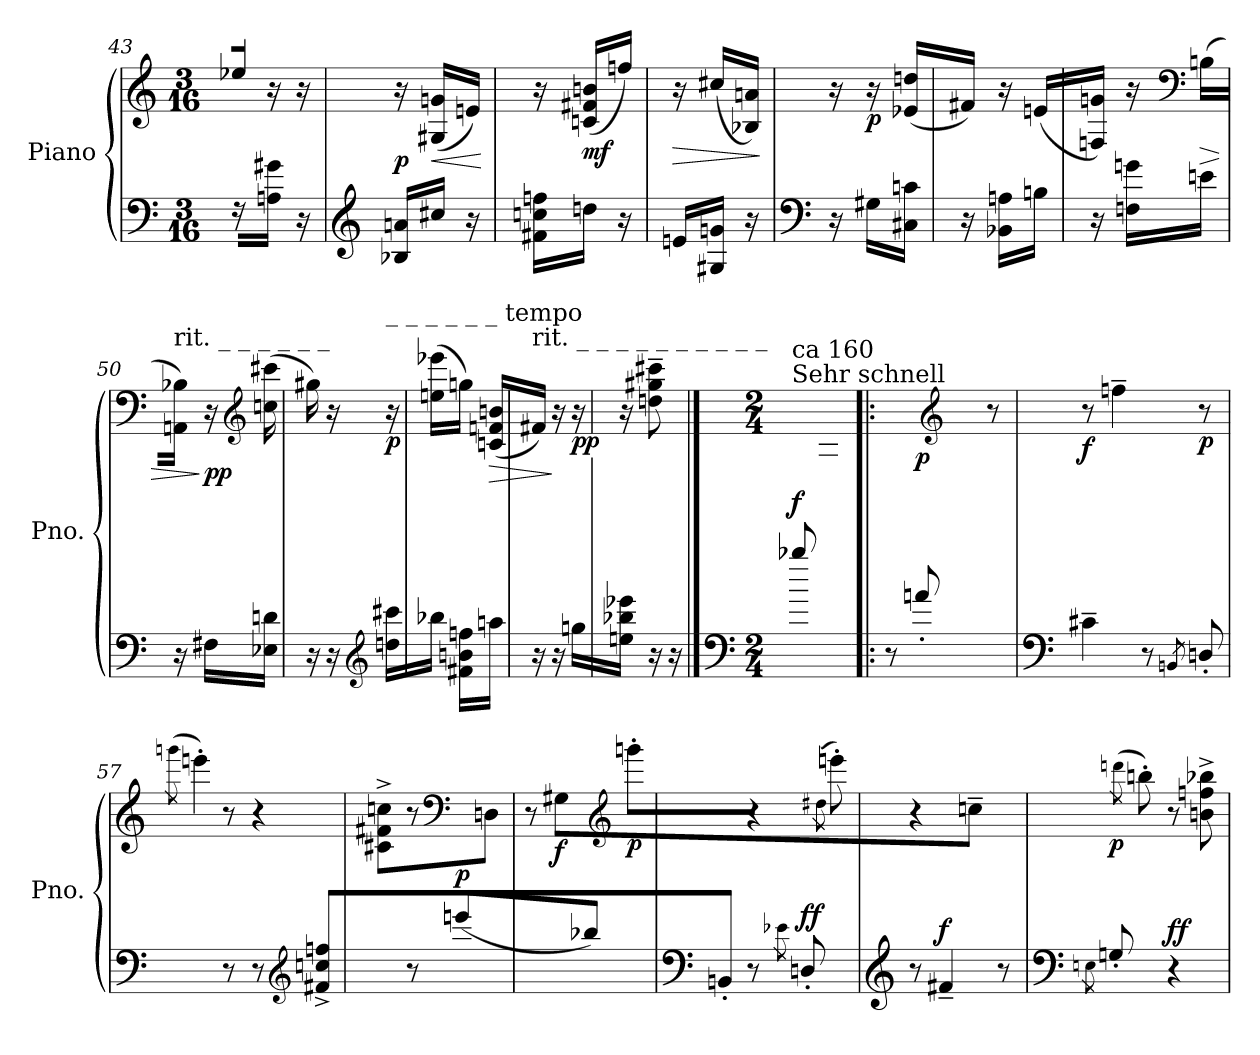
**kern	**kern	**dynam
*part1	*part1	*part1
*staff2	*staff1	*staff1/2
*I"Piano	*	*
*I'Pno.	*	*
*clefF4	*clefG2	*
*k[]	*k[]	*
*M3/16	*M3/16	*
=43	=43	=43
16rF	16ee-X/JJ	.
16An\ 16g#X\Jk	16r	.
16r	16r	.
=44	=44	=44
*clefG2	*	*
!	!	!LO:DY:b
16B-X/ 16an/LL	16r	p
!	!	!LO:HP:b
16cc#X/JJ	(16G#X/ 16gn/LL	<
16r	16en/JJ)	.
.	.	[
=45	=45	=45
16f#X\ 16ccn\ 16ffn\LL	16r	.
!	!	!LO:DY:b
16ddn\JJ	(16cn/ 16f#X/ 16bn/LL	mf
16r	16ffn/JJ)	.
=46	=46	=46
!	!	!LO:HP:b
16en/LL	16r	>
16G#X/ 16gn/JJ	(16cc#X/LL	.
16r	16B-X/ 16an/JJ)	.
.	.	]
!!LO:LB:g=z
=47	=47	=47
*clefF4	*	*
16r	16r	.
!	!	!LO:DY:b
16G#X\LL	16r	p
16C#X\ 16cn\JJ	(16e-X/ 16ddn/LL	.
=48	=48	=48
16r	16f#X/JJ)	.
16BB-X\ 16An\LL	16r	.
16Bn\JJ	(16en/LL	.
=49	=49	=49
16r	16Fn/ 16gn/JJ)	.
16Fn\ 16gn\LL	16r	.
*	*clefF4	*
!	!	!LO:HP:b
16en\JJ	(16Bn\LL	>
=50	=50	=50
*	*MM27	*
!	!LO:TX:a:t=rit.   _    _    _   _   _   _	!
16r	16AAn\ 16B-X\JJ)	.
*	*MM24	*
!	!	!LO:DY:n=1:b
16F#X\LL	16r	] pp
*	*clefG2	*
*	*MM21	*
16E-X\ 16dn\JJ	(16ccn\ 16ccc#X\	.
!!LO:LB:g=z
=51	=51	=51
*	*MM18	*
16r	16gg#X\)	.
*	*MM15	*
16r	16r	.
*clefG2	*	*
*	*MM30	*
!	!LO:TX:a:t=_   _   _   _   _   _   tempo	!
!	!	!LO:DY:b
16ddn\ 16ccc#X\LL	16r	p
=52	=52	=52
16bb-X\JJ	(16een\ 16eee-X\LL	.
16f#X\ 16bn\ 16ffn\LL	16ggn\JJ)	.
!	!	!LO:HP:b
16aan\JJ	(16cn/ 16fn/ 16bn/LL	>
=53	=53	=53
*	*MM27	*
!	!LO:TX:a:t=rit.   _    _    _    _    _    _    _    _    _    _	!
16r	16f#X/JJ)	.
*	*MM24	*
16r	16r	]
*	*MM21	*
!	!	!LO:DY:b
16ggn\LL	16r	pp
=54	=54	=54
*	*MM18	*
16een\ 16bb-X\ 16eee-X\JJ	16r	.
*	*MM15	*
16r	8ddn\~ 8gg#X\~ 8ccc#X\~	.
16r	.	.
!!LO:PB:g=z
==54X1	==54X1	==54X1
*clefF4	*	*
*M2/4	*M2/4	*
*	*MM160	*
*	*^	*
!	!LO:TX:a:t=Sehr schnell	!	!
!	!LO:TX:a:t=ca 160	!	!
!	!	!	!LO:DY:b
(8bb-X/L	8ryy	8ryy	f
8ryy	8ryy	8G#X\J)	.
=55!|:	=55!|:	=55!|:	=55!|:
8r	8ryy	4ryy	.
!	!	!	!LO:DY:b
8an'/L	8ryy	.	p
*	*clefG2	*	*
8ryy	8ryy	8an'\J	.
8ryy	8r	8ryy	.
*	*v	*v	*
=56	=56	=56
*clefF4	*	*
*	*^	*
!	!	!	!LO:DY:b
*	*v	*v	*
4c#X~\	8r	f
.	4ffn~\	.
8r	.	.
8qBBn/	.	.
!	!	!LO:DY:b
8Dn'/L	8r	p
=57	=57	=57
*	*^	*
.	.	(8qgggn\	.
8ryy	8ryy	8eeen'\J)	.
8r	8r	4.ryy	.
8r	4r	.	.
*clefG2	*	*	*
8f#X/^ 8ccn/^ 8ffn/^L	.	.	.
=58	=58	=58	=58
8ryy	8ryy	8c#X\^ 8f#X\^ 8ccn\^J	.
8r	8r	4ryy	.
*	*clefF4	*	*
!	!	!	!LO:DY:b
(8eeen/L	4ryy	.	p
8ryy	.	8Dn\J)	.
*	*v	*v	*
!!LO:LB:g=z
=59	=59	=59
*^	*	*
4ryy	2ryy	8r	.
!	!	!	!LO:DY:b
.	.	(8G#X\L	f
8bb-X/J)	.	8ryy	.
*	*	*clefG2	*
!	!	!	!LO:DY:b
8ryy	.	8gggn'\L	p
=60	=60	=60	=60
*clefF4	*	*	*
*	*	*^	*
8BBn'/J	8ryy	8ryy	4.ryy	.
8ryy	8r	4r	.	.
.	8qe-X\	.	.	.
!	!	!	!	!LO:DY:a=2
4ryy	8Dn'/L	.	.	ff
.	.	.	(8qdd#X\	.
.	8ryy	8ryy	8eeen'\J)	.
*v	*v	*	*	*
*	*v	*v	*
=61	=61	=61
*clefG2	*	*
8r	4r	.
!	!	!LO:DY:a=2
4f#X~/	.	f
.	4ccn~\	.
8r	.	.
=62	=62	=62
*clefF4	*	*
8qEn\	.	.
*	*^	*
!	!	!	!LO:DY:b
8Gn'/L	4ryy	8ryy	p
.	.	(8qdddn\	.
8ryy	.	8bbn'\J)	.
!	!	!	!LO:DY:a=2
4r	8r	4ryy	ff
.	8bn\^ 8ffn\^ 8bb-X\^L	.	.
*	*v	*v	*
=	=	=
*-	*-	*-
